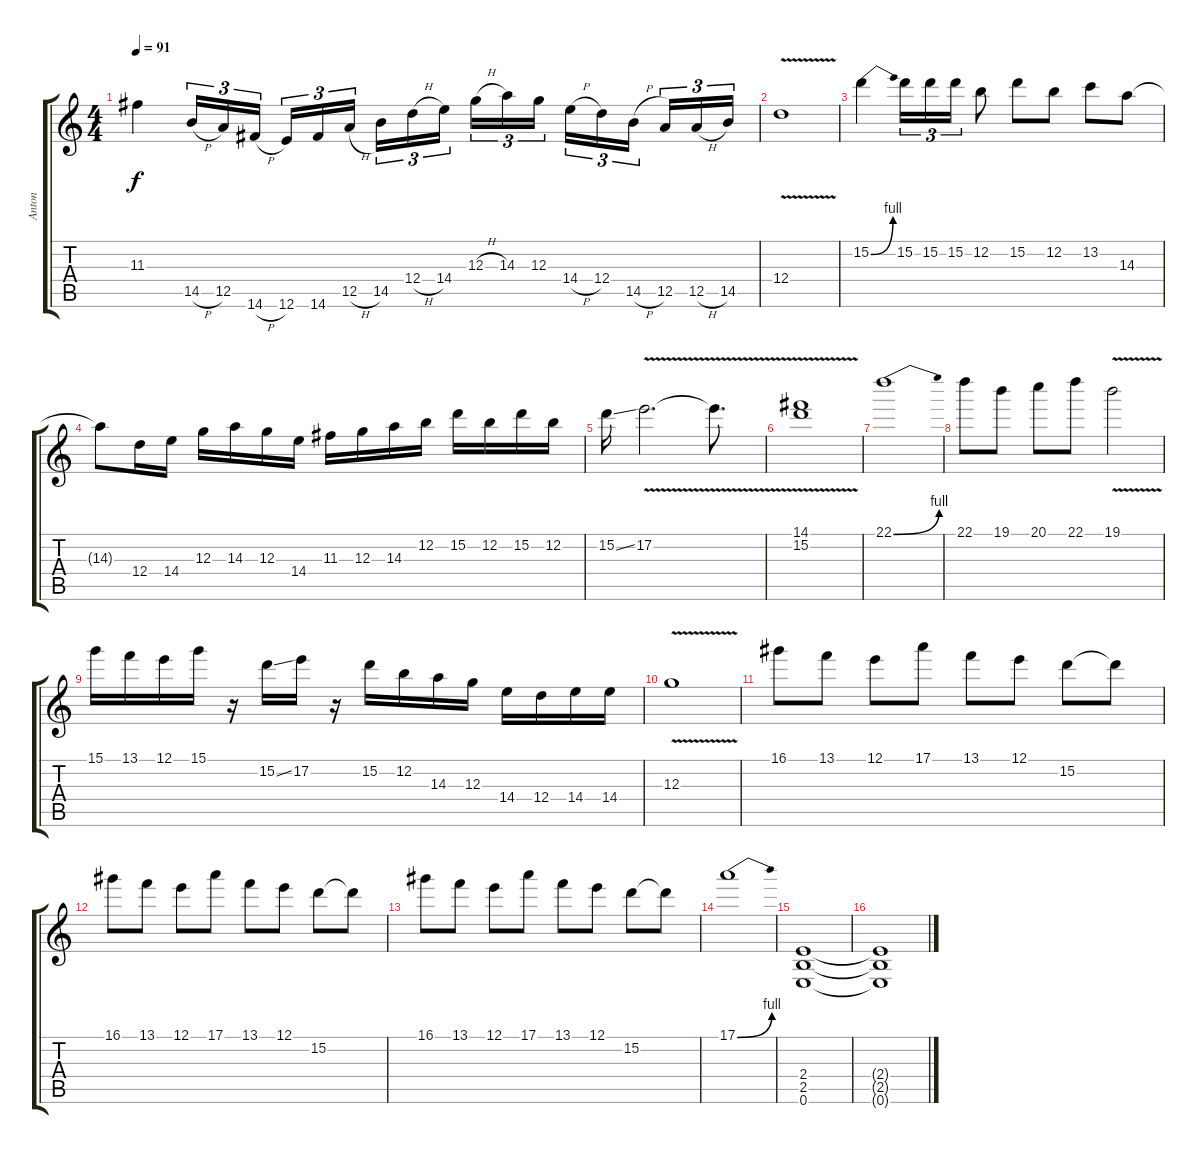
\track ("Anton" "Anton") {instrument acousticguitarsteel}
\staff {score tabs}
\tuning (E4 B3 G3 D3 A2 E2) {hide}
\ts (4 4)
\tempo 91
\clef g2
\ks c
11.3.4{dy f} 14.5{h}.16{tu (3 2)} 12.5.16{tu (3 2)} 14.6{h}.16{tu (3 2) beam splitsecondary} 12.6.16{tu (3 2)} 14.6.16{tu (3 2)} 12.5{h}.16{tu (3 2)} 14.5.16{tu (3 2)} 12.4{h}.16{tu (3 2)} 14.4.16{tu (3 2) beam splitsecondary} 12.3{h}.16{tu (3 2)} 14.3.16{tu (3 2)} 12.3.16{tu (3 2)} 14.4{h}.16{tu (3 2)} 12.4.16{tu (3 2)} 14.5{h}.16{tu (3 2) beam splitsecondary} 12.5.16{tu (3 2)} 12.5{h}.16{tu (3 2)} 14.5.16{tu (3 2)} |
12.4{v}.1 |
15.2{be (bend 0 0 60 4)}.4 15.2.16{tu (3 2)} 15.2.16{tu (3 2)} 15.2.16{tu (3 2)} 12.2.8 15.2.8 12.2.8 13.2.8 14.3.8 |
14.3{t}.8 12.4.16 14.4.16 12.3.16 14.3.16 12.3.16 14.4.16 11.3.16 12.3.16 14.3.16 12.2.16 15.2.16 12.2.16 15.2.16 12.2.16 |
15.2{ss}.16 17.2{v}.2{d} 17.2{t}.8{d} |
(14.1 15.2{v}).1 |
22.1{be (bend 0 0 60 4)}.1 |
22.1.8 19.1.8 20.1.8 22.1.8 19.1{v}.2 |
15.1.16 13.1.16 12.1.16 15.1.16 r.16 15.2{ss}.16 17.2.16 r.16 15.2.16 12.2.16 14.3.16 12.3.16 14.4.16 12.4.16 14.4.16 14.4.16 |
12.3{v}.1 |
16.1.8 13.1.8 12.1.8 17.1.8 13.1.8 12.1.8 15.2.8 15.2{t}.8 |
16.1.8 13.1.8 12.1.8 17.1.8 13.1.8 12.1.8 15.2.8 15.2{t}.8 |
16.1.8 13.1.8 12.1.8 17.1.8 13.1.8 12.1.8 15.2.8 15.2{t}.8 |
17.1{be (bend 0 0 60 4)}.1 |
(2.4 2.5 0.6).1 |
(2.4{t} 2.5{t} 0.6{t}).1
